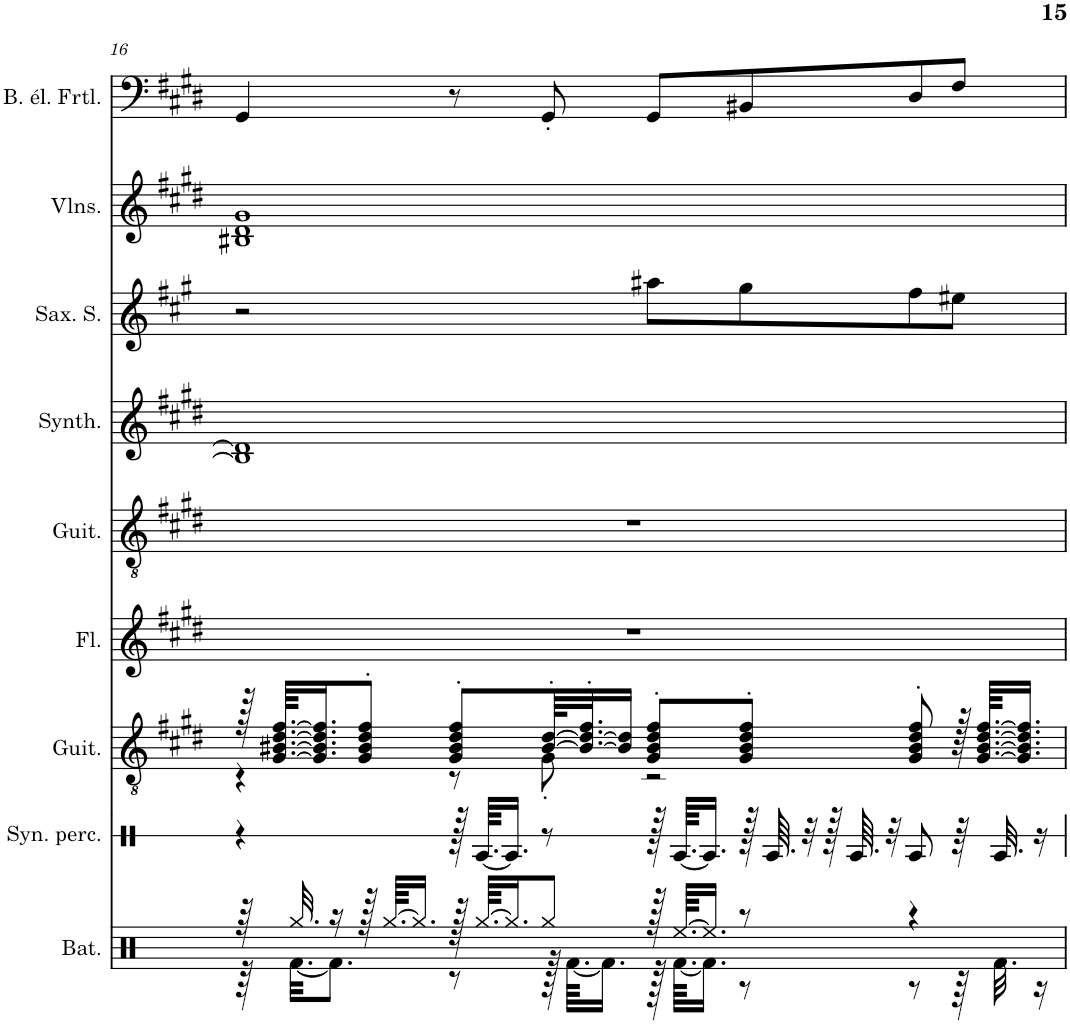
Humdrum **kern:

**kern	**kern	**kern	**kern	**kern	**kern	**kern	**kern	**kern
*part9	*part8	*part7	*part6	*part5	*part4	*part3	*part2	*part1
*staff9	*staff8	*staff7	*staff6	*staff5	*staff4	*staff3	*staff2	*staff1
*I"Batterie, Drums	*I"Synthétiseur de percussions, Drums	*I"Guitare acoustique, Acoustic Guitar (steel)	*I"Flûte, Flute	*I"Guitare acoustique, Acoustic Guitar (steel)	*I"Synthétiseur d'instruments à cordes, Synth Strings 1	*I"Saxophone Soprano	*I"Violons, String Ensemble 1	*I"Basse électrique fretless, Fretless Bass
*I'Bat.	*I'Syn. perc.	*I'Guit.	*I'Fl.	*I'Guit.	*I'Synth.	*I'Sax. S.	*I'Vlns.	*I'B. él. Frtl.
!!LO:PB:g=z
*clefX	*clefX	*clefGv2	*clefG2	*clefGv2	*clefG2	*clefG2	*clefG2	*clefF4
*	*	*	*	*	*	*Trd1c2	*	*Trd7c12
*k[]	*k[]	*k[f#c#g#d#]	*k[f#c#g#d#]	*k[f#c#g#d#]	*k[f#c#g#d#]	*k[f#c#g#]	*k[f#c#g#d#]	*k[f#c#g#d#]
*M4/4	*M4/4	*M4/4	*M4/4	*M4/4	*M4/4	*M4/4	*M4/4	*M4/4
=16	=16	=16	=16	=16	=16	=16	=16	=16
*^	*	*^	*	*	*	*	*	*
64r	64r	4r	128r	4r	1r	1r	1B#] 1d#]	2r	1B#X 1d# 1g#	4GG#/
.	.	.	[64.G#/ [64.B#X/ [64.d#/ [64.f#/KKLL	.	.	.	.	.	.	.
32.Rgg/	[32.Rf\KKL	.	.	.	.	.	.	.	.	.
.	.	.	16.G#/] 16.B#/] 16.d#/] 16.f#/]J	.	.	.	.	.	.	.
16r	8.Rf\J]	.	.	.	.	.	.	.	.	.
128r	.	.	8G#/' 8B#/' 8d#/' 8f#/'J	.	.	.	.	.	.	.
[64.Rgg/KKLL	.	.	.	.	.	.	.	.	.	.
16.Rgg/JJ]	.	.	.	.	.	.	.	.	.	.
128r	8r	128r	8G#/' 8B#/' 8d#/' 8f#/'L	8r	.	.	.	.	.	8r
[64.Rgg/KKLL	.	[64.RA/KKLL	.	.	.	.	.	.	.	.
16.Rgg/J]	.	16.RA/JJ]	.	.	.	.	.	.	.	.
8Rgg/J	128r	8r	[64B#/' [64d#/'KLL	8G#'\	.	.	.	.	.	8GG#'/
.	[64.Rf\KKLL	.	.	.	.	.	.	.	.	.
.	.	.	32.B#/_' 32.d#/_' 32.f#/'J	.	.	.	.	.	.	.
.	16.Rf\JJ]	.	.	.	.	.	.	.	.	.
.	.	.	16B#/] 16d#/]JJ	.	.	.	.	.	.	.
128r	128r	128r	8G#/' 8B#/' 8d#/' 8f#/'L	2r	.	.	.	8aa#X\L	.	8GG#/L
[64.Ree/KKLL	[64.Rf\KKLL	[64.RA/KKLL	.	.	.	.	.	.	.	.
16.Ree/JJ]	16.Rf\JJ]	16.RA/JJ]	.	.	.	.	.	.	.	.
8r	8r	128r	8G#/' 8B#/' 8d#/' 8f#/'J	.	.	.	.	8gg#\	.	8BB#X/
.	.	64.RA/	.	.	.	.	.	.	.	.
.	.	32r	.	.	.	.	.	.	.	.
.	.	128r	.	.	.	.	.	.	.	.
.	.	64.RA/	.	.	.	.	.	.	.	.
.	.	32r	.	.	.	.	.	.	.	.
4r	8r	8RA/	8G#/' 8B#/' 8d#/' 8f#/'	.	.	.	.	8ff#\	.	8D#/
.	64r	64r	128r	.	.	.	.	8ee#X\J	.	8F#/J
.	.	.	[64.G#/ [64.B#/ [64.d#/ [64.f#/KKLL	.	.	.	.	.	.	.
.	32.Rf\	32.RA/	.	.	.	.	.	.	.	.
.	.	.	16.G#/] 16.B#/] 16.d#/] 16.f#/]JJ	.	.	.	.	.	.	.
.	16r	16r	.	.	.	.	.	.	.	.
*v	*v	*	*v	*v	*	*	*	*	*	*
=	=	=	=	=	=	=	=	=
*-	*-	*-	*-	*-	*-	*-	*-	*-
